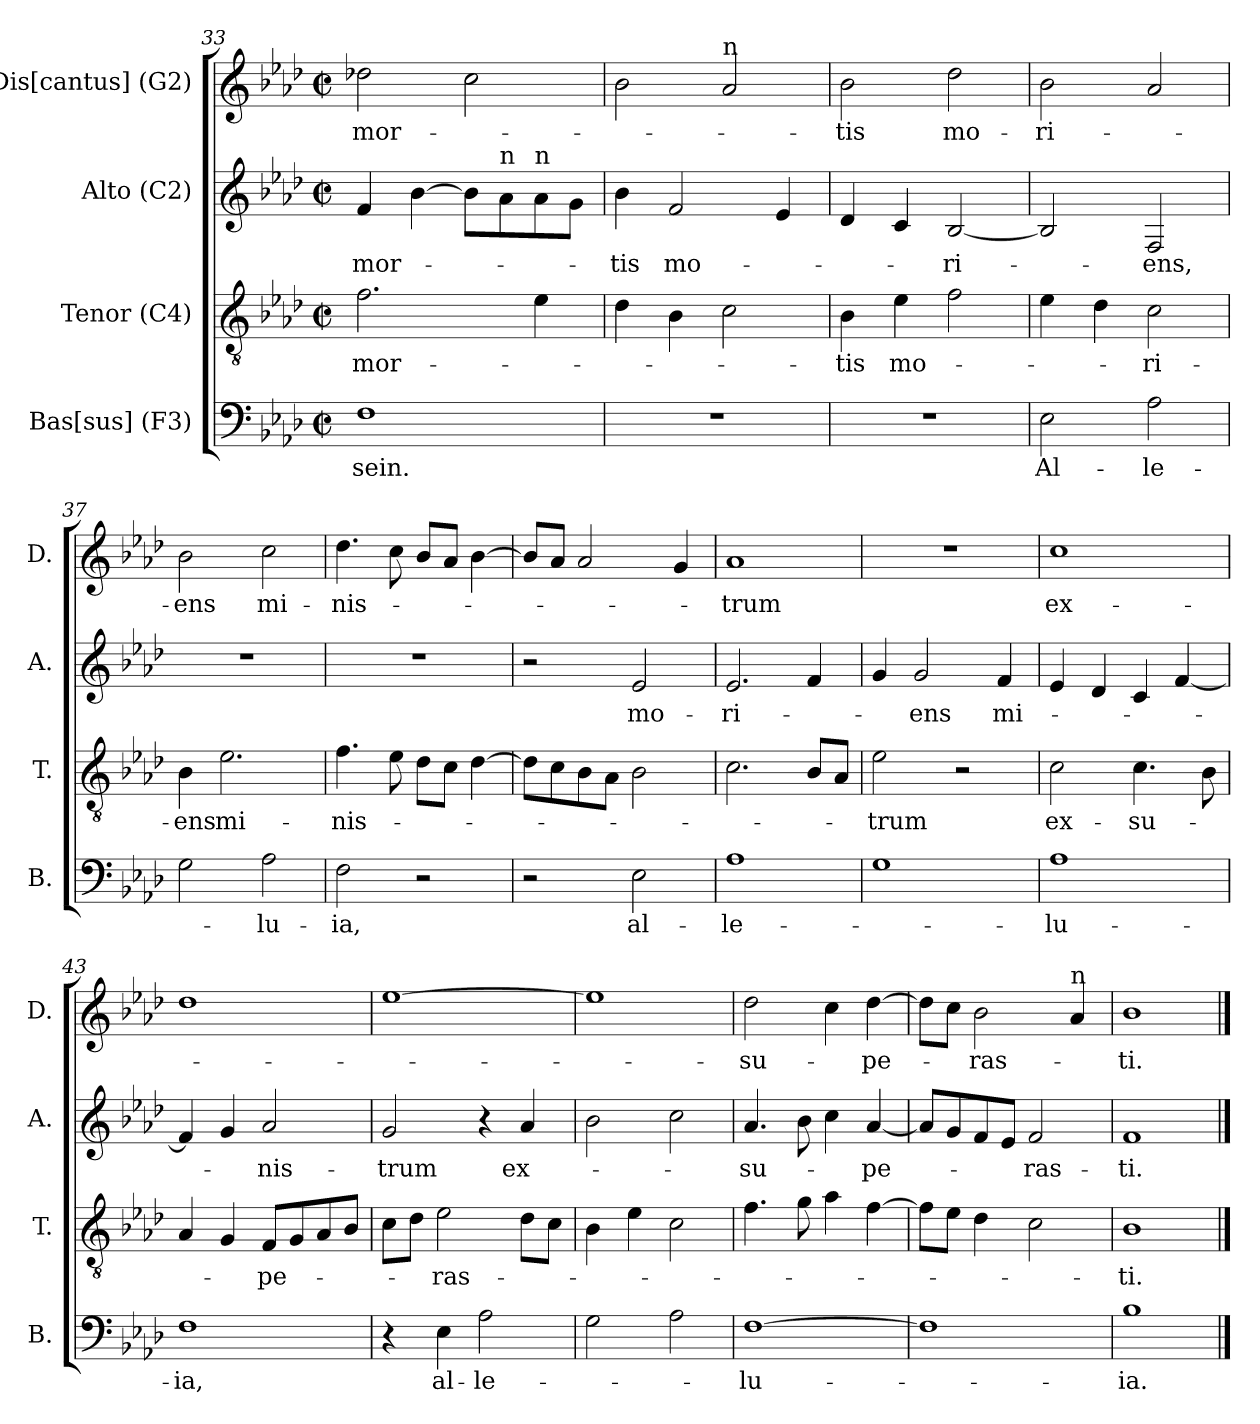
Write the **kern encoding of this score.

**kern	**text	**kern	**text	**kern	**text	**kern	**text
*part4	*part4	*part3	*part3	*part2	*part2	*part1	*part1
*staff4	*staff4	*staff3	*staff3	*staff2	*staff2	*staff1	*staff1
*I"Bas[sus] (F3)	*	*I"Tenor (C4)	*	*I"Alto (C2)	*	*I"Dis[cantus] (G2)	*
*I'B.	*	*I'T.	*	*I'A.	*	*I'D.	*
*clefF4	*	*clefGv2	*	*clefG2	*	*clefG2	*
*k[b-e-a-d-]	*	*k[b-e-a-d-]	*	*k[b-e-a-d-]	*	*k[b-e-a-d-]	*
*A-:	*	*A-:	*	*A-:	*	*A-:	*
*M2/2	*	*M2/2	*	*M2/2	*	*M2/2	*
*met(c|)	*	*met(c|)	*	*met(c|)	*	*met(c|)	*
=33	=33	=33	=33	=33	=33	=33	=33
!	!LO:LY:b	!	!LO:LY:b	!	!LO:LY:b	!	!LO:LY:b
1F	sein.	2.f\	mor-	4f/	mor-	2dd-X\	mor-
.	.	.	.	[>4b-\	.	.	.
.	.	.	.	8b-\L]	.	2cc\	.
!	!	!	!	!LO:TX:a:t=n	!	!	!
.	.	.	.	8a-\	.	.	.
!	!	!	!	!LO:TX:a:t=n	!	!	!
.	.	4e-\	.	8a-\	.	.	.
.	.	.	.	8g\J	.	.	.
=34	=34	=34	=34	=34	=34	=34	=34
!	!	!	!	!	!LO:LY:b	!	!
1r	.	4d-\	.	4b-\	-tis	2b-\	.
!	!	!	!	!	!LO:LY:b	!	!
.	.	4B-\	.	2f/	mo-	.	.
!	!	!	!	!	!	!LO:TX:a:t=n	!
.	.	2c\	.	.	.	2a-/	.
.	.	.	.	4e-/	.	.	.
=35	=35	=35	=35	=35	=35	=35	=35
!	!	!	!LO:LY:b	!	!	!	!LO:LY:b
1r	.	4B-\	-tis	4d-/	.	2b-\	-tis
!	!	!	!LO:LY:b	!	!	!	!
.	.	4e-\	mo-	4c/	.	.	.
!	!	!	!	!	!LO:LY:b	!	!LO:LY:b
.	.	2f\	.	[<2B-/	-ri-	2dd-\	mo-
=36	=36	=36	=36	=36	=36	=36	=36
!	!LO:LY:b	!	!	!	!	!	!LO:LY:b
2E-\	Al-	4e-\	.	2B-/]	.	2b-\	-ri-
.	.	4d-\	.	.	.	.	.
!	!LO:LY:b	!	!LO:LY:b	!	!LO:LY:b	!	!
2A-\	-le-	2c\	-ri-	2F/	-ens,	2a-/	.
=37	=37	=37	=37	=37	=37	=37	=37
!	!	!	!LO:LY:b	!	!	!	!LO:LY:b
2G\	.	4B-\	-ens	1r	.	2b-\	-ens
!	!	!	!LO:LY:b	!	!	!	!
.	.	2.e-\	mi-	.	.	.	.
!	!LO:LY:b	!	!	!	!	!	!LO:LY:b
2A-\	-lu-	.	.	.	.	2cc\	mi-
=38	=38	=38	=38	=38	=38	=38	=38
!	!LO:LY:b	!	!LO:LY:b	!	!	!	!LO:LY:b
2F\	-ia,	4.f\	-nis-	1r	.	4.dd-\	-nis-
.	.	8e-\	.	.	.	8cc\	.
2r	.	8d-\L	.	.	.	8b-/L	.
.	.	8c\J	.	.	.	8a-/J	.
.	.	[>4d-\	.	.	.	[>4b-\	.
=39	=39	=39	=39	=39	=39	=39	=39
2r	.	8d-\L]	.	2r	.	8b-/L]	.
.	.	8c\	.	.	.	8a-/J	.
.	.	8B-\	.	.	.	2a-/	.
.	.	8A-\J	.	.	.	.	.
!	!LO:LY:b	!	!	!	!LO:LY:b	!	!
2E-\	al-	2B-\	.	2e-/	mo-	.	.
.	.	.	.	.	.	4g/	.
=40	=40	=40	=40	=40	=40	=40	=40
!	!LO:LY:b	!	!	!	!LO:LY:b	!	!LO:LY:b
1A-	-le-	2.c\	.	2.e-/	-ri-	1a-	-trum
.	.	8B-/L	.	4f/	.	.	.
.	.	8A-/J	.	.	.	.	.
!!LO:LB:g=z
=41	=41	=41	=41	=41	=41	=41	=41
!	!	!	!LO:LY:b	!	!	!	!
1G	.	2e-\	-trum	4g/	.	1r	.
!	!	!	!	!	!LO:LY:b	!	!
.	.	.	.	2g/	-ens	.	.
.	.	2r	.	.	.	.	.
!	!	!	!	!	!LO:LY:b	!	!
.	.	.	.	4f/	mi-	.	.
=42	=42	=42	=42	=42	=42	=42	=42
!	!LO:LY:b	!	!LO:LY:b	!	!	!	!LO:LY:b
1A-	-lu-	2c\	ex-	4e-/	.	1cc	ex-
.	.	.	.	4d-/	.	.	.
!	!	!	!LO:LY:b	!	!	!	!
.	.	4.c\	-su-	4c/	.	.	.
.	.	.	.	[<4f/	.	.	.
.	.	8B-\	.	.	.	.	.
=43	=43	=43	=43	=43	=43	=43	=43
!	!LO:LY:b	!	!	!	!	!	!
1F	-ia,	4A-/	.	4f/]	.	1dd-	.
.	.	4G/	.	4g/	.	.	.
!	!	!	!LO:LY:b	!	!LO:LY:b	!	!
.	.	8F/L	-pe-	2a-/	-nis-	.	.
.	.	8G/	.	.	.	.	.
.	.	8A-/	.	.	.	.	.
.	.	8B-/J	.	.	.	.	.
=44	=44	=44	=44	=44	=44	=44	=44
!	!	!	!	!	!LO:LY:b	!	!
4r	.	8c\L	.	2g/	-trum	[>1ee-	.
.	.	8d-\J	.	.	.	.	.
!	!LO:LY:b	!	!LO:LY:b	!	!	!	!
4E-\	al-	2e-\	-ras-	.	.	.	.
!	!LO:LY:b	!	!	!	!	!	!
2A-\	-le-	.	.	4r	.	.	.
!	!	!	!	!	!LO:LY:b	!	!
.	.	8d-\L	.	4a-/	ex-	.	.
.	.	8c\J	.	.	.	.	.
=45	=45	=45	=45	=45	=45	=45	=45
2G\	.	4B-\	.	2b-\	.	1ee-]	.
.	.	4e-\	.	.	.	.	.
2A-\	.	2c\	.	2cc\	.	.	.
=46	=46	=46	=46	=46	=46	=46	=46
!	!LO:LY:b	!	!	!	!LO:LY:b	!	!LO:LY:b
[>1F	-lu-	4.f\	.	4.a-/	-su-	2dd-\	-su-
.	.	8g\	.	8b-\	.	.	.
.	.	4a-\	.	4cc\	.	4cc\	.
!	!	!	!	!	!LO:LY:b	!	!LO:LY:b
.	.	[>4f\	.	[<4a-/	-pe-	[>4dd-\	-pe-
=47	=47	=47	=47	=47	=47	=47	=47
1F]	.	8f\L]	.	8a-/L]	.	8dd-\L]	.
.	.	8e-\J	.	8g/	.	8cc\J	.
!	!	!	!	!	!	!	!LO:LY:b
.	.	4d-\	.	8f/	.	2b-\	-ras-
.	.	.	.	8e-/J	.	.	.
!	!	!	!	!	!LO:LY:b	!	!
.	.	2c\	.	2f/	-ras-	.	.
!	!	!	!	!	!	!LO:TX:a:t=n	!
.	.	.	.	.	.	4a-/	.
=48	=48	=48	=48	=48	=48	=48	=48
!	!LO:LY:b	!	!LO:LY:b	!	!LO:LY:b	!	!LO:LY:b
1B-	-ia.	1B-	-ti.	1f	-ti.	1b-	-ti.
==	==	==	==	==	==	==	==
*-	*-	*-	*-	*-	*-	*-	*-
